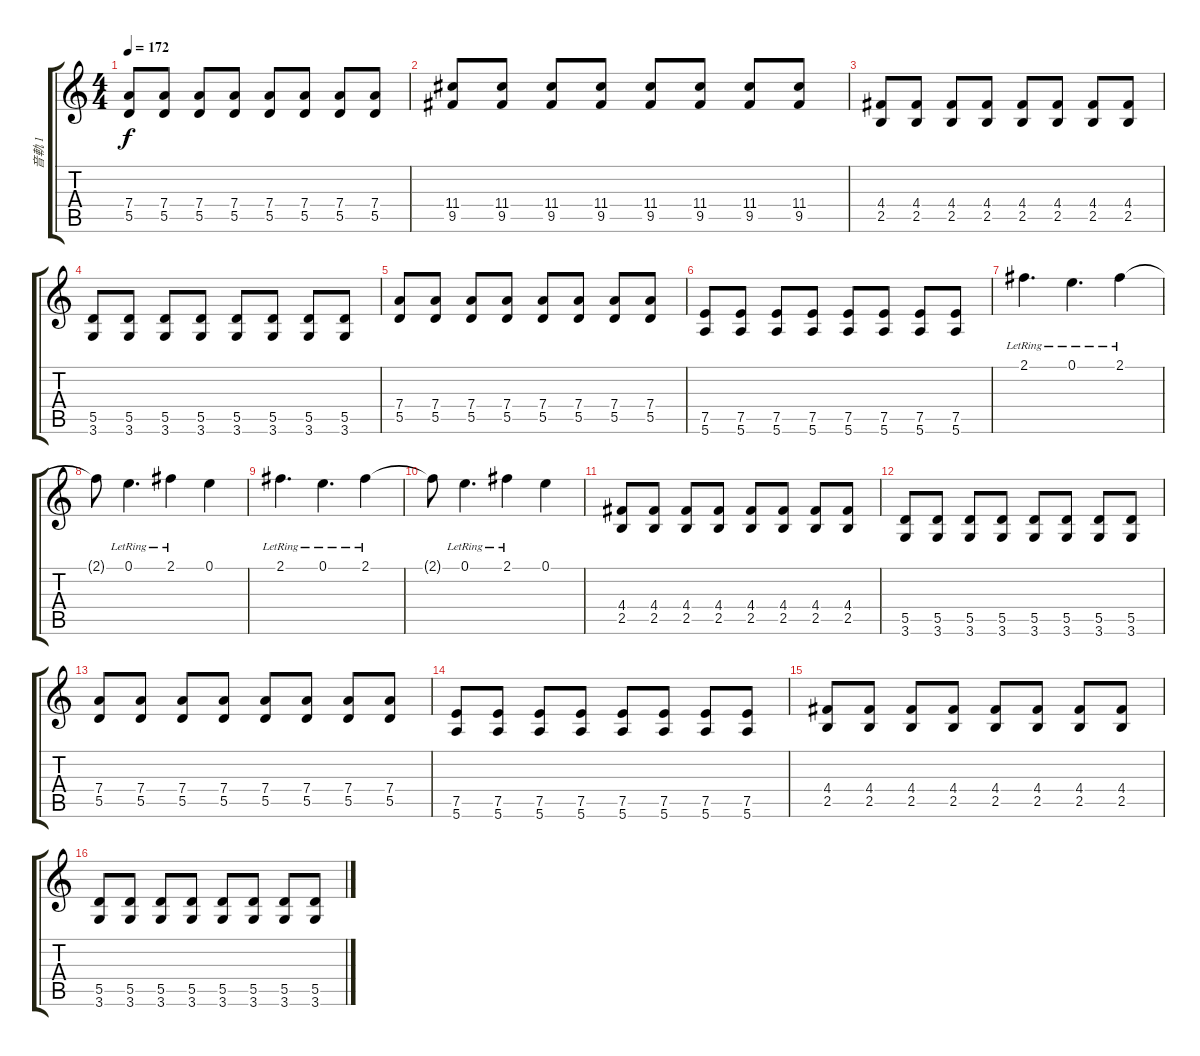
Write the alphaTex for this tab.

\track ("音軌 1" "音軌 1") {instrument overdrivenguitar}
\staff {score tabs}
\tuning (E4 B3 G3 D3 A2 E2) {hide}
\ts (4 4)
\tempo 172
\clef g2
\ks c
(7.4 5.5).8{dy f} (7.4 5.5).8 (7.4 5.5).8 (7.4 5.5).8 (7.4 5.5).8 (7.4 5.5).8 (7.4 5.5).8 (7.4 5.5).8 |
(11.4 9.5).8 (11.4 9.5).8 (11.4 9.5).8 (11.4 9.5).8 (11.4 9.5).8 (11.4 9.5).8 (11.4 9.5).8 (11.4 9.5).8 |
(4.4 2.5).8 (4.4 2.5).8 (4.4 2.5).8 (4.4 2.5).8 (4.4 2.5).8 (4.4 2.5).8 (4.4 2.5).8 (4.4 2.5).8 |
(5.5 3.6).8 (5.5 3.6).8 (5.5 3.6).8 (5.5 3.6).8 (5.5 3.6).8 (5.5 3.6).8 (5.5 3.6).8 (5.5 3.6).8 |
(7.4 5.5).8 (7.4 5.5).8 (7.4 5.5).8 (7.4 5.5).8 (7.4 5.5).8 (7.4 5.5).8 (7.4 5.5).8 (7.4 5.5).8 |
(7.5 5.6).8 (7.5 5.6).8 (7.5 5.6).8 (7.5 5.6).8 (7.5 5.6).8 (7.5 5.6).8 (7.5 5.6).8 (7.5 5.6).8 |
2.1{lr}.4{d} 0.1{lr}.4{d} 2.1{lr}.4 |
2.1{t}.8 0.1{lr}.4{d} 2.1{lr}.4 0.1.4 |
2.1{lr}.4{d} 0.1{lr}.4{d} 2.1{lr}.4 |
2.1{t}.8 0.1{lr}.4{d} 2.1{lr}.4 0.1.4 |
(4.4 2.5).8 (4.4 2.5).8 (4.4 2.5).8 (4.4 2.5).8 (4.4 2.5).8 (4.4 2.5).8 (4.4 2.5).8 (4.4 2.5).8 |
(5.5 3.6).8 (5.5 3.6).8 (5.5 3.6).8 (5.5 3.6).8 (5.5 3.6).8 (5.5 3.6).8 (5.5 3.6).8 (5.5 3.6).8 |
(7.4 5.5).8 (7.4 5.5).8 (7.4 5.5).8 (7.4 5.5).8 (7.4 5.5).8 (7.4 5.5).8 (7.4 5.5).8 (7.4 5.5).8 |
(7.5 5.6).8 (7.5 5.6).8 (7.5 5.6).8 (7.5 5.6).8 (7.5 5.6).8 (7.5 5.6).8 (7.5 5.6).8 (7.5 5.6).8 |
(4.4 2.5).8 (4.4 2.5).8 (4.4 2.5).8 (4.4 2.5).8 (4.4 2.5).8 (4.4 2.5).8 (4.4 2.5).8 (4.4 2.5).8 |
(5.5 3.6).8 (5.5 3.6).8 (5.5 3.6).8 (5.5 3.6).8 (5.5 3.6).8 (5.5 3.6).8 (5.5 3.6).8 (5.5 3.6).8
